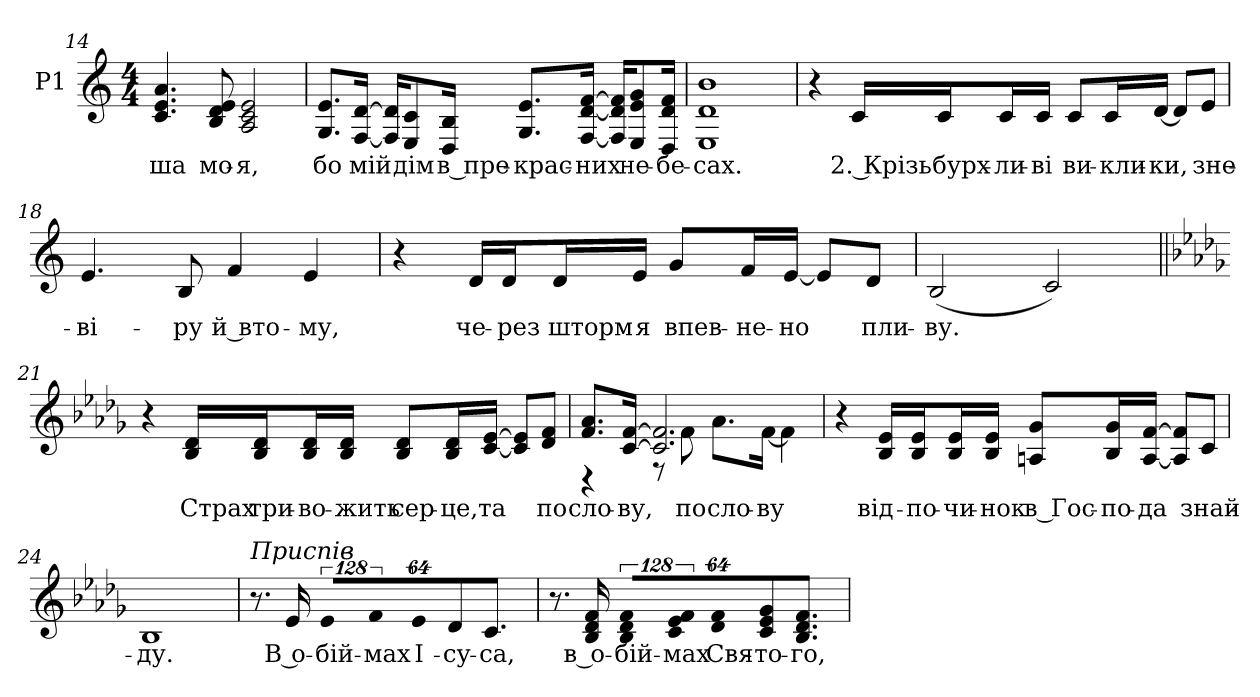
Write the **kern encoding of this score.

**kern	**text
*part1	*part1
*staff1	*staff1
*I"P1	*
*clefG2	*
*k[]	*
*C:	*
*M4/4	*
=14	=14
!	!LO:LY:b:color=#000000
4.ci/ 4.ei 4.ai	-ша
!	!LO:LY:b:color=#000000
8Bi/ 8di 8ei	мо-
!	!LO:LY:b:color=#000000
2Ai/ 2ci 2ei	-я,
=15	=15
!	!LO:LY:b:color=#000000
8.Gi/ 8.ei/L	бо
!	!LO:LY:b:color=#000000
[<16Fi/ [>16di/Jk	мій
16Fi]/ 16di]/KL	.
!	!LO:LY:b:color=#000000
8Ei/ 8ci/	дім
!	!LO:LY:b:color=#000000
16Di/ 16Bi/Jk	в пре-
!	!LO:LY:b:color=#000000
8.Gi/ 8.ei/L	-крас-
!	!LO:LY:b:color=#000000
[<16Fi/ [<16di/ [>16fi/Jk	-них
16Fi]/ 16di]/ 16fi]/KL	.
!	!LO:LY:b:color=#000000
8Ei/ 8ei/ 8gi/	не-
!	!LO:LY:b:color=#000000
16Di/ 16di/ 16fi/Jk	-бе-
=16	=16
!	!LO:LY:b:color=#000000
1Ei 1di 1bi	-сах.
!!LO:LB:g=z
=17	=17
4r	.
!	!LO:LY:b:color=#000000
16ci/LL	2. Крізь
!	!LO:LY:b:color=#000000
16ci/J	бурх-
!	!LO:LY:b:color=#000000
16ci/L	-ли-
!	!LO:LY:b:color=#000000
16ci/JJ	-ві
!	!LO:LY:b:color=#000000
8ci/L	ви-
!	!LO:LY:b:color=#000000
16ci/L	-кли-
!	!LO:LY:b:color=#000000
[<16di/JJ	-ки,
8di/L]	.
!	!LO:LY:b:color=#000000
8ei/J	зне-
=18	=18
!	!LO:LY:b:color=#000000
4.ei/	-ві-
!	!LO:LY:b:color=#000000
8Bi/	-ру
!	!LO:LY:b:color=#000000
4fi/	й вто-
!	!LO:LY:b:color=#000000
4ei/	-му,
=19	=19
4r	.
!	!LO:LY:b:color=#000000
16di/LL	че-
!	!LO:LY:b:color=#000000
16di/J	-рез
!	!LO:LY:b:color=#000000
16di/L	шторм
!	!LO:LY:b:color=#000000
16ei/JJ	я
!	!LO:LY:b:color=#000000
8gi/L	впев-
!	!LO:LY:b:color=#000000
16fi/L	-не-
!	!LO:LY:b:color=#000000
[<16ei/JJ	-но
8ei/L]	.
!	!LO:LY:b:color=#000000
8di/J	пли-
!!LO:LB:g=z
=20	=20
!	!LO:LY:b:color=#000000
(2Bi/	-ву.
2ci/)	.
=21||	=21||
*k[b-e-a-d-g-]	*
*b-:	*
4r	.
!	!LO:LY:b:color=#000000
16B-i/ 16d-i/LL	Страх
!	!LO:LY:b:color=#000000
16B-i/ 16d-i/J	три-
!	!LO:LY:b:color=#000000
16B-i/ 16d-i/L	-во-
!	!LO:LY:b:color=#000000
16B-i/ 16d-i/JJ	-жить
!	!LO:LY:b:color=#000000
8B-i/ 8d-i/L	сер-
!	!LO:LY:b:color=#000000
16B-i/ 16d-i/L	-це,
!	!LO:LY:b:color=#000000
[<16ci/ [>16e-i/JJ	та
8ci]/ 8e-i]/L	.
!	!LO:LY:b:color=#000000
8d-i/ 8fi/J	по
=22	=22
!	!LO:LY:b:color=#000000
*^	*
8.fi/ 8.a-i/L	4r	сло-
!	!	!LO:LY:b:color=#000000
[>16ci/ [>16fi/Jk	.	-ву,
2.ci/] 2.fi]	8r	.
!	!	!LO:LY:b:color=#000000
.	8fi\	по
!	!	!LO:LY:b:color=#000000
.	8.a-i\L	сло-
!	!	!LO:LY:b:color=#000000
.	[<16fi\Jk	-ву
.	4fi\]	.
*v	*v	*
!!LO:LB:g=z
=23	=23
4r	.
!	!LO:LY:b:color=#000000
16B-i/ 16e-i/LL	від-
!	!LO:LY:b:color=#000000
16B-i/ 16e-i/J	-по-
!	!LO:LY:b:color=#000000
16B-i/ 16e-i/L	-чи-
!	!LO:LY:b:color=#000000
16B-i/ 16e-i/JJ	-нок
!	!LO:LY:b:color=#000000
8Ani/ 8g-i/L	в Гос-
!	!LO:LY:b:color=#000000
16B-i/ 16g-i/L	-по-
!	!LO:LY:b:color=#000000
[<16Ai/ [>16fi/JJ	-да
8Ai]/ 8fi]/L	.
!	!LO:LY:b:color=#000000
8ci/J	знай-
=24	=24
!	!LO:LY:b:color=#000000
1B-i	-ду.
=25	=25
!LO:TX:a:i:t=Приспів	!
8.r	.
!	!LO:LY:b:color=#000000
16e-i/	В о-
!LO:N:vis=8	!
!	!LO:LY:b:color=#000000
1024%85e-i/L	-бій-
!LO:N:vis=8	!
!	!LO:LY:b:color=#000000
1024%85fi/	-мах
!LO:N:vis=8	!
!	!LO:LY:b:color=#000000
512%43e-i/J	І-
!	!LO:LY:b:color=#000000
8d-i/	-су-
!	!LO:LY:b:color=#000000
4.ci/	-са,
=26	=26
8.r	.
!	!LO:LY:b:color=#000000
16B-i/ 16d-i 16fi	в о-
!LO:N:vis=8	!
!	!LO:LY:b:color=#000000
1024%85B-i/ 1024%85d-i/ 1024%85fi/L	-бій-
!LO:N:vis=8	!
!	!LO:LY:b:color=#000000
1024%85ci/ 1024%85e-i/ 1024%85fi/	-мах
!LO:N:vis=8	!
!	!LO:LY:b:color=#000000
512%43d-i/ 512%43fi/J	Свя-
!	!LO:LY:b:color=#000000
8ci/ 8e-i 8g-i	-то-
!	!LO:LY:b:color=#000000
4.B-i/ 4.d-i 4.fi	-го,
=	=
*-	*-
